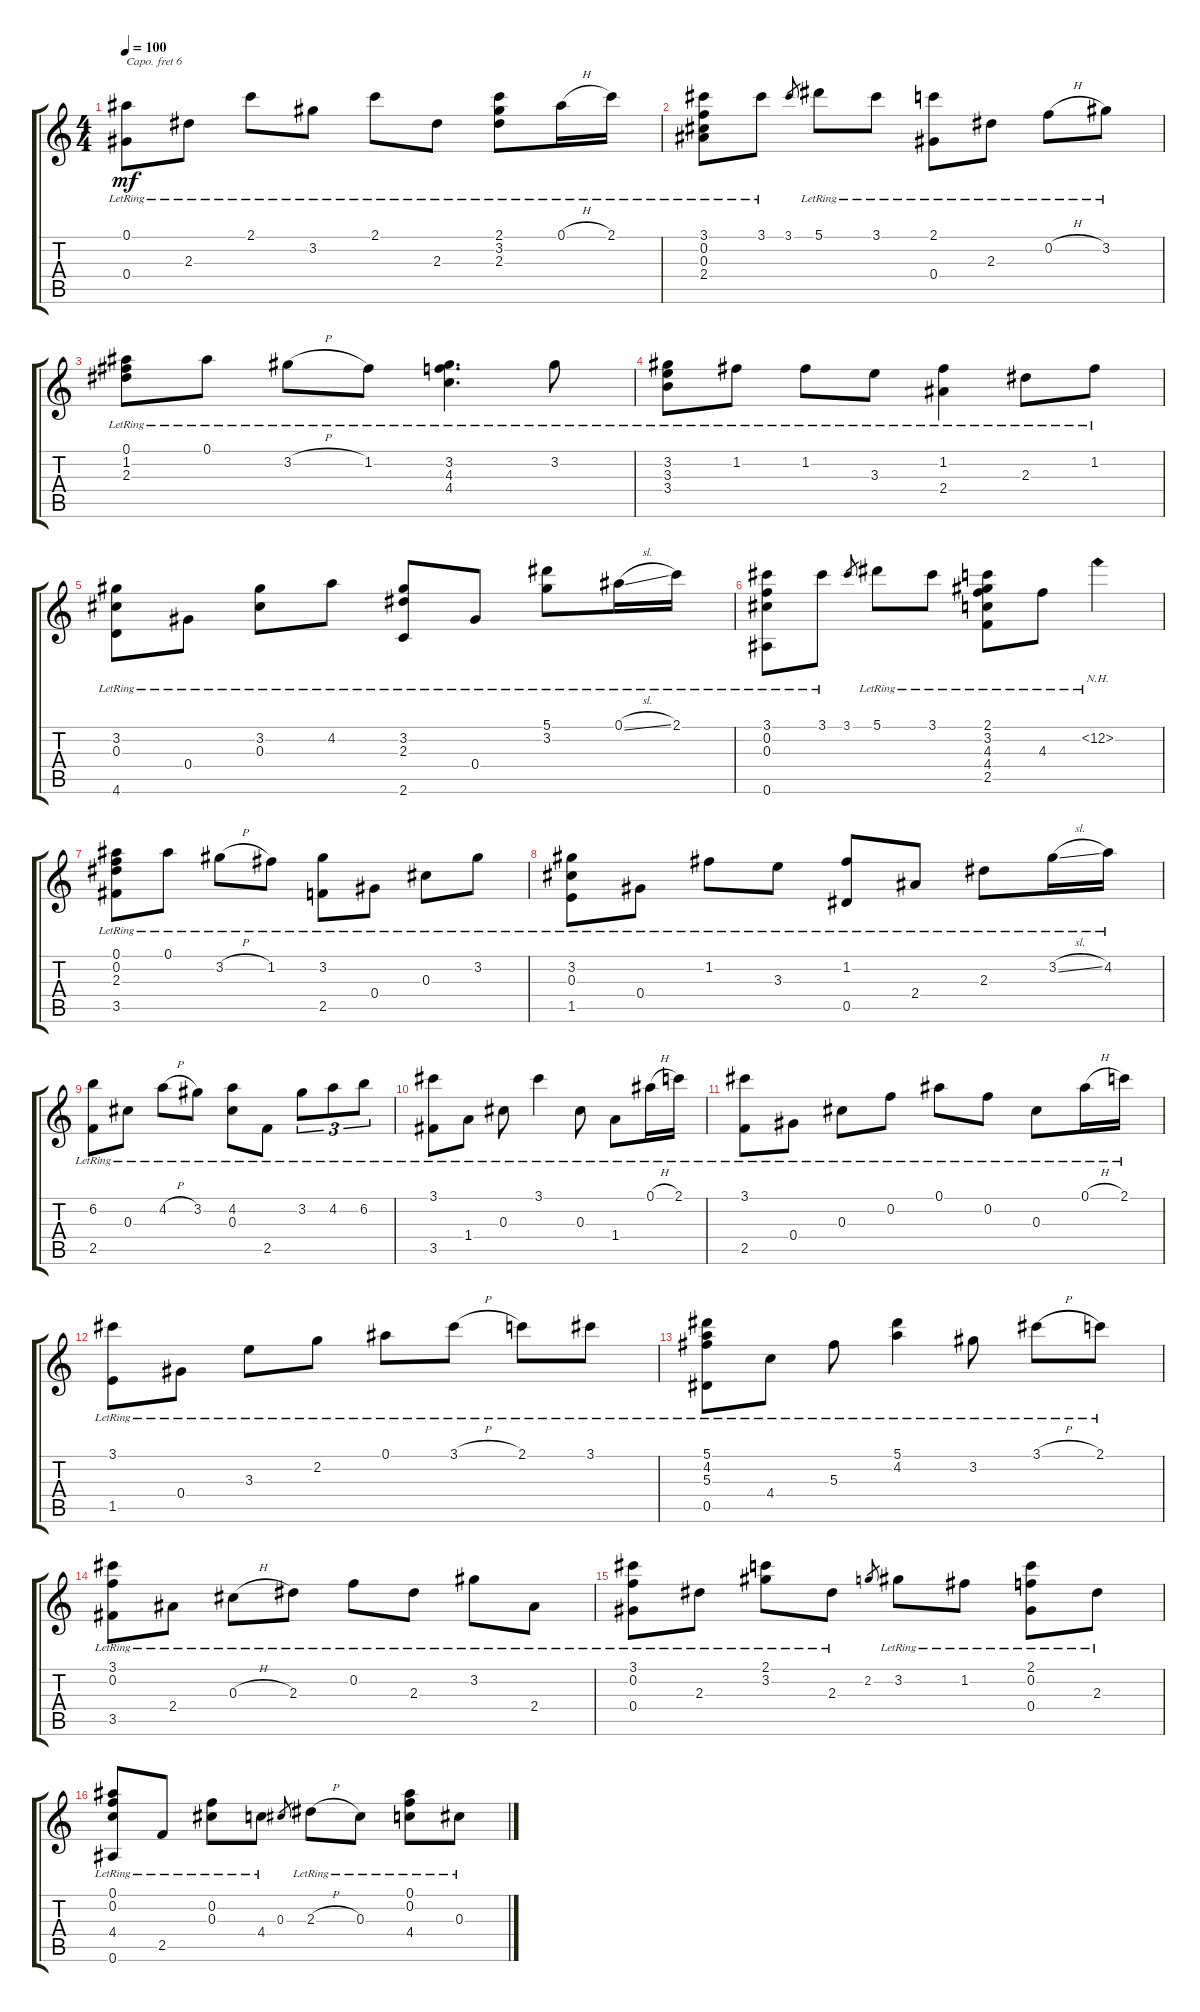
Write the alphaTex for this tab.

\track "" {instrument acousticguitarsteel}
\staff {score tabs}
\capo 6
\tuning (E4 B3 G3 D3 A2 E2) {hide}
\ts (4 4)
\tempo 100
\clef g2
\ks c
(0.1{lr} 0.4{lr}).8{dy mf} 2.3{lr}.8 2.1{lr}.8 3.2{lr}.8 2.1{lr}.8 2.3{lr}.8 (2.1{lr} 3.2{lr} 2.3{lr}).8 0.1{h lr}.16 2.1{lr}.16 |
(3.1{lr} 0.2{lr} 0.3{lr} 2.4{lr}).8 3.1{lr}.8 3.1.8{gr} 5.1{lr}.8 3.1{lr}.8 (2.1{lr} 0.4{lr}).8 2.3{lr}.8 0.2{h lr}.8 3.2{lr}.8 |
(0.1{lr} 1.2{lr} 2.3{lr}).8 0.1{lr}.8 3.2{h lr}.8 1.2{lr}.8 (3.2{lr} 4.3{lr} 4.4{lr}).4{d} 3.2{lr}.8 |
(3.2{lr} 3.3{lr} 3.4{lr}).8 1.2{lr}.8 1.2{lr}.8 3.3{lr}.8 (1.2{lr} 2.4{lr}).4 2.3{lr}.8 1.2{lr}.8 |
(3.2{lr} 0.3{lr} 4.6{lr}).8 0.4{lr}.8 (3.2{lr} 0.3{lr}).8 4.2{lr}.8 (3.2{lr} 2.3{lr} 2.6{lr}).8 0.4{lr}.8 (5.1{lr} 3.2{lr}).8 0.1{sl lr}.16 2.1{lr}.16 |
(3.1{lr} 0.2{lr} 0.3{lr} 0.6{lr}).8 3.1{lr}.8 3.1.8{gr} 5.1{lr}.8 3.1{lr}.8 (2.1{lr} 3.2{lr} 4.3{lr} 4.4{lr} 2.5{lr}).8 4.3{lr}.8 12.2{nh lr}.4 |
(0.1{lr} 0.2{lr} 2.3{lr} 3.5{lr}).8 0.1{lr}.8 3.2{h lr}.8 1.2{lr}.8 (3.2{lr} 2.5{lr}).8 0.4{lr}.8 0.3{lr}.8 3.2{lr}.8 |
(3.2{lr} 0.3{lr} 1.5{lr}).8 0.4{lr}.8 1.2{lr}.8 3.3{lr}.8 (1.2{lr} 0.5{lr}).8 2.4{lr}.8 2.3{lr}.8 3.2{sl lr}.16 4.2{lr}.16 |
(6.2{lr} 2.5{lr}).8 0.3{lr}.8 4.2{h lr}.8 3.2{lr}.8 (4.2{lr} 0.3{lr}).8 2.5{lr}.8 3.2{lr}.8{tu (3 2)} 4.2{lr}.8{tu (3 2)} 6.2{lr}.8{tu (3 2)} |
(3.1{lr} 3.5{lr}).8 1.4{lr}.8 0.3{lr}.8 3.1{lr}.4 0.3{lr}.8 1.4{lr}.8 0.1{h lr}.16 2.1{lr}.16 |
(3.1{lr} 2.5{lr}).8 0.4{lr}.8 0.3{lr}.8 0.2{lr}.8 0.1{lr}.8 0.2{lr}.8 0.3{lr}.8 0.1{h lr}.16 2.1{lr}.16 |
(3.1{lr} 1.5{lr}).8 0.4{lr}.8 3.3{lr}.8 2.2{lr}.8 0.1{lr}.8 3.1{h lr}.8 2.1{lr}.8 3.1{lr}.8 |
(5.1{lr} 4.2{lr} 5.3{lr} 0.5{lr}).8 4.4{lr}.8 5.3{lr}.8 (5.1{lr} 4.2{lr}).4 3.2{lr}.8 3.1{h lr}.8 2.1{lr}.8 |
(3.1{lr} 0.2{lr} 3.5{lr}).8 2.4{lr}.8 0.3{h lr}.8 2.3{lr}.8 0.2{lr}.8 2.3{lr}.8 3.2{lr}.8 2.4{lr}.8 |
(3.1{lr} 0.2{lr} 0.4{lr}).8 2.3{lr}.8 (2.1{lr} 3.2{lr}).8 2.3{lr}.8 2.2.8{gr} 3.2{lr}.8 1.2{lr}.8 (2.1{lr} 0.2{lr} 0.4{lr}).8 2.3{lr}.8 |
(0.1{lr} 0.2{lr} 4.4{lr} 0.6{lr}).8 2.5{lr}.8 (0.2{lr} 0.3{lr}).8 4.4{lr}.8 0.3.8{gr} 2.3{h lr}.8 0.3{lr}.8 (0.1{lr} 0.2{lr} 4.4{lr}).8 0.3{lr}.8
